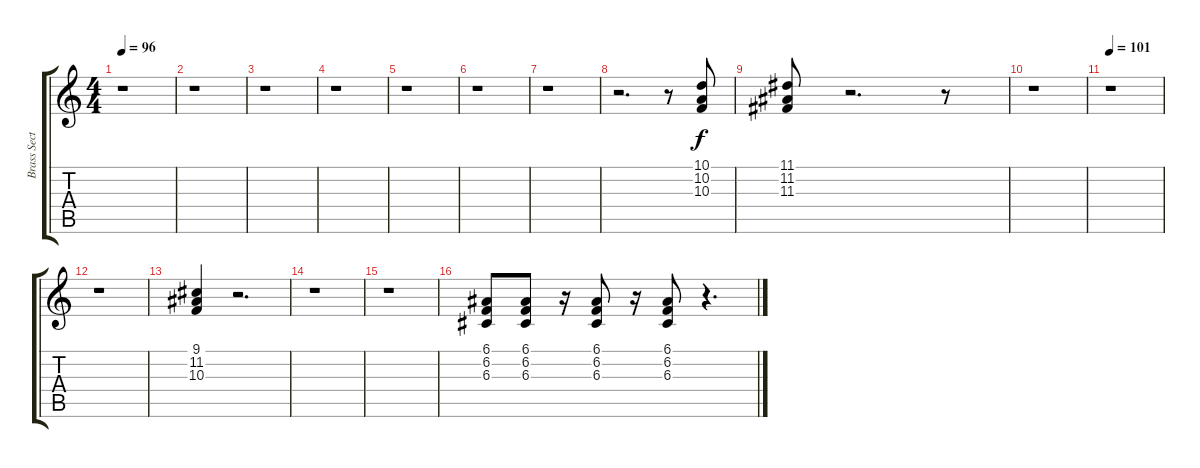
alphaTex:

\track ("Brass Section" "Brass Sect") {instrument brasssection}
\staff {score tabs}
\tuning (E4 B3 G3 D3 A2 E2) {hide}
\ts (4 4)
\tempo 96
\clef g2
\ks c
r.1{dy f} |
r.1 |
r.1 |
r.1 |
r.1 |
r.1 |
r.1 |
r.2{d} r.8 (10.1 10.2 10.3).8 |
(11.1 11.2 11.3).8 r.2{d} r.8 |
r.1 |
\tempo 101
r.1 |
r.1 |
(9.1 11.2 10.3).4 r.2{d} |
r.1 |
r.1 |
(6.1 6.2 6.3).8 (6.1 6.2 6.3).8 r.16 (6.1 6.2 6.3).8 r.16 (6.1 6.2 6.3).8 r.4{d}
